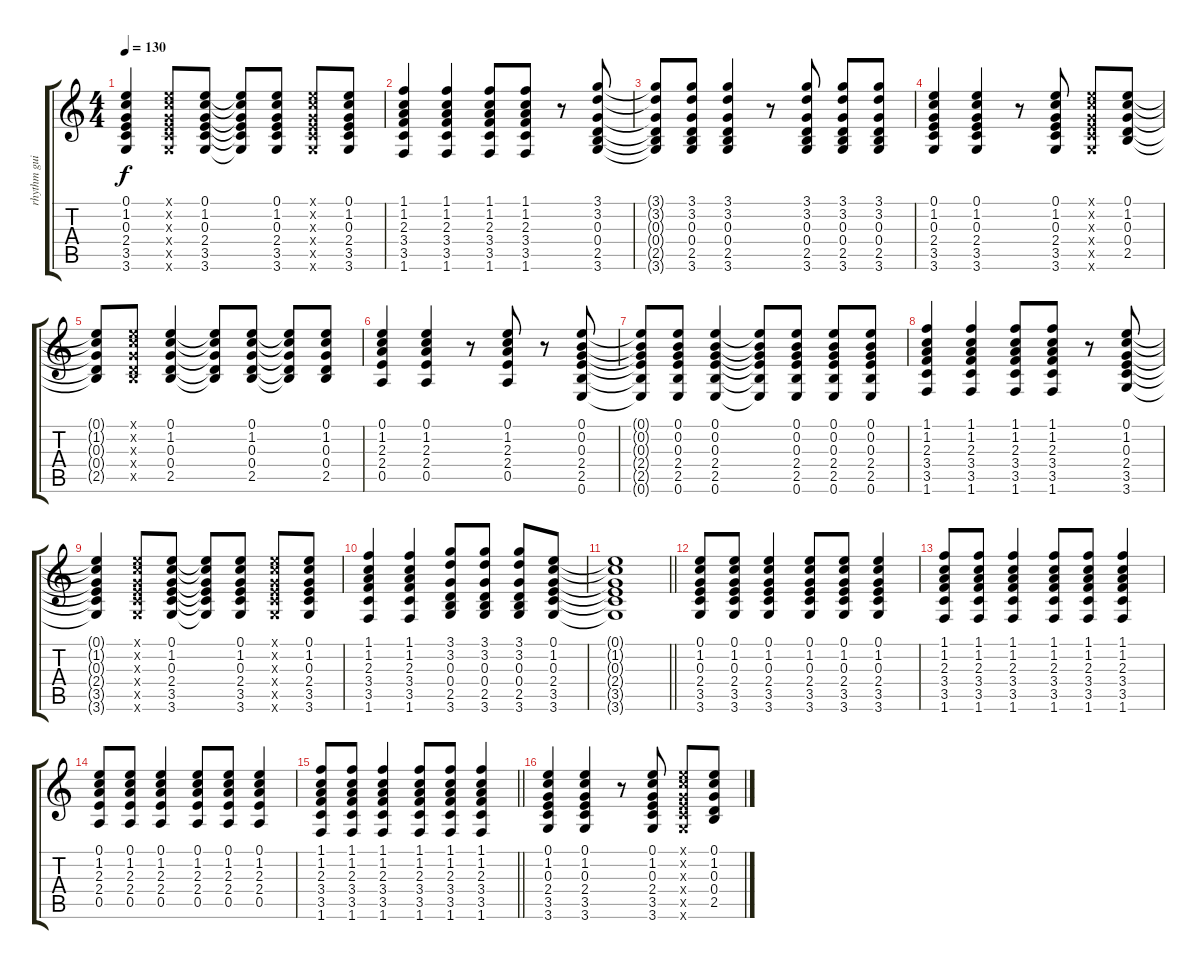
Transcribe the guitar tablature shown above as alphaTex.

\track ("rhythm guitar" "rhythm gui") {instrument acousticguitarsteel}
\staff {score tabs}
\tuning (E4 B3 G3 D3 A2 E2) {hide}
\ts (4 4)
\tempo 130
\clef g2
\ks c
(0.1{t} 1.2{t} 0.3{t} 2.4{t} 3.5{t} 3.6{t}).4{dy f} (0.1{x} 1.2{x} 0.3{x} 2.4{x} 3.5{x} 3.6{x}).8 (0.1 1.2 0.3 2.4 3.5 3.6).8 (0.1{t} 1.2{t} 0.3{t} 2.4{t} 3.5{t} 3.6{t}).8 (0.1 1.2 0.3 2.4 3.5 3.6).8 (0.1{x} 1.2{x} 0.3{x} 2.4{x} 3.5{x} 3.6{x}).8 (0.1 1.2 0.3 2.4 3.5 3.6).8 |
(1.1 1.2 2.3 3.4 3.5 1.6).4 (1.1 1.2 2.3 3.4 3.5 1.6).4 (1.1 1.2 2.3 3.4 3.5 1.6).8 (1.1 1.2 2.3 3.4 3.5 1.6).8 r.8 (3.1 3.2 0.3 0.4 2.5 3.6).8 |
(3.1{t} 3.2{t} 0.3{t} 0.4{t} 2.5{t} 3.6{t}).8 (3.1 3.2 0.3 0.4 2.5 3.6).8 (3.1 3.2 0.3 0.4 2.5 3.6).4 r.8 (3.1 3.2 0.3 0.4 2.5 3.6).8 (3.1 3.2 0.3 0.4 2.5 3.6).8 (3.1 3.2 0.3 0.4 2.5 3.6).8 |
(0.1 1.2 0.3 2.4 3.5 3.6).4 (0.1 1.2 0.3 2.4 3.5 3.6).4 r.8 (0.1 1.2 0.3 2.4 3.5 3.6).8 (0.1{x} 1.2{x} 0.3{x} 2.4{x} 3.5{x} 3.6{x}).8 (0.1 1.2 0.3 0.4 2.5).8 |
(0.1{t} 1.2{t} 0.3{t} 0.4{t} 2.5{t}).8 (0.1{x} 1.2{x} 0.3{x} 0.4{x} 2.5{x}).8 (0.1 1.2 0.3 0.4 2.5).4 (0.1{t} 1.2{t} 0.3{t} 0.4{t} 2.5{t}).8 (0.1 1.2 0.3 0.4 2.5).8 (0.1{t} 1.2{t} 0.3{t} 0.4{t} 2.5{t}).8 (0.1 1.2 0.3 0.4 2.5).8 |
(0.1 1.2 2.3 2.4 0.5).4 (0.1 1.2 2.3 2.4 0.5).4 r.8 (0.1 1.2 2.3 2.4 0.5).8 r.8 (0.1 0.2 0.3 2.4 2.5 0.6).8 |
(0.1{t} 0.2{t} 0.3{t} 2.4{t} 2.5{t} 0.6{t}).8 (0.1 0.2 0.3 2.4 2.5 0.6).8 (0.1 0.2 0.3 2.4 2.5 0.6).4 (0.1{t} 0.2{t} 0.3{t} 2.4{t} 2.5{t} 0.6{t}).8 (0.1 0.2 0.3 2.4 2.5 0.6).8 (0.1 0.2 0.3 2.4 2.5 0.6).8 (0.1 0.2 0.3 2.4 2.5 0.6).8 |
(1.1 1.2 2.3 3.4 3.5 1.6).4 (1.1 1.2 2.3 3.4 3.5 1.6).4 (1.1 1.2 2.3 3.4 3.5 1.6).8 (1.1 1.2 2.3 3.4 3.5 1.6).8 r.8 (0.1 1.2 0.3 2.4 3.5 3.6).8 |
(0.1{t} 1.2{t} 0.3{t} 2.4{t} 3.5{t} 3.6{t}).4 (0.1{x} 1.2{x} 0.3{x} 2.4{x} 3.5{x} 3.6{x}).8 (0.1 1.2 0.3 2.4 3.5 3.6).8 (0.1{t} 1.2{t} 0.3{t} 2.4{t} 3.5{t} 3.6{t}).8 (0.1 1.2 0.3 2.4 3.5 3.6).8 (0.1{x} 1.2{x} 0.3{x} 2.4{x} 3.5{x} 3.6{x}).8 (0.1 1.2 0.3 2.4 3.5 3.6).8 |
(1.1 1.2 2.3 3.4 3.5 1.6).4 (1.1 1.2 2.3 3.4 3.5 1.6).4 (3.1 3.2 0.3 0.4 2.5 3.6).8 (3.1 3.2 0.3 0.4 2.5 3.6).8 (3.1 3.2 0.3 0.4 2.5 3.6).8 (0.1 1.2 0.3 2.4 3.5 3.6).8 |
\barLineRight lightlight
(0.1{t} 1.2{t} 0.3{t} 2.4{t} 3.5{t} 3.6{t}).1 |
(0.1 1.2 0.3 2.4 3.5 3.6).8 (0.1 1.2 0.3 2.4 3.5 3.6).8 (0.1 1.2 0.3 2.4 3.5 3.6).4 (0.1 1.2 0.3 2.4 3.5 3.6).8 (0.1 1.2 0.3 2.4 3.5 3.6).8 (0.1 1.2 0.3 2.4 3.5 3.6).4 |
(1.1 1.2 2.3 3.4 3.5 1.6).8 (1.1 1.2 2.3 3.4 3.5 1.6).8 (1.1 1.2 2.3 3.4 3.5 1.6).4 (1.1 1.2 2.3 3.4 3.5 1.6).8 (1.1 1.2 2.3 3.4 3.5 1.6).8 (1.1 1.2 2.3 3.4 3.5 1.6).4 |
(0.1 1.2 2.3 2.4 0.5).8 (0.1 1.2 2.3 2.4 0.5).8 (0.1 1.2 2.3 2.4 0.5).4 (0.1 1.2 2.3 2.4 0.5).8 (0.1 1.2 2.3 2.4 0.5).8 (0.1 1.2 2.3 2.4 0.5).4 |
\barLineRight lightlight
(1.1 1.2 2.3 3.4 3.5 1.6).8 (1.1 1.2 2.3 3.4 3.5 1.6).8 (1.1 1.2 2.3 3.4 3.5 1.6).4 (1.1 1.2 2.3 3.4 3.5 1.6).8 (1.1 1.2 2.3 3.4 3.5 1.6).8 (1.1 1.2 2.3 3.4 3.5 1.6).4 |
(0.1 1.2 0.3 2.4 3.5 3.6).4 (0.1 1.2 0.3 2.4 3.5 3.6).4 r.8 (0.1 1.2 0.3 2.4 3.5 3.6).8 (0.1{x} 1.2{x} 0.3{x} 2.4{x} 3.5{x} 3.6{x}).8 (0.1 1.2 0.3 0.4 2.5).8
